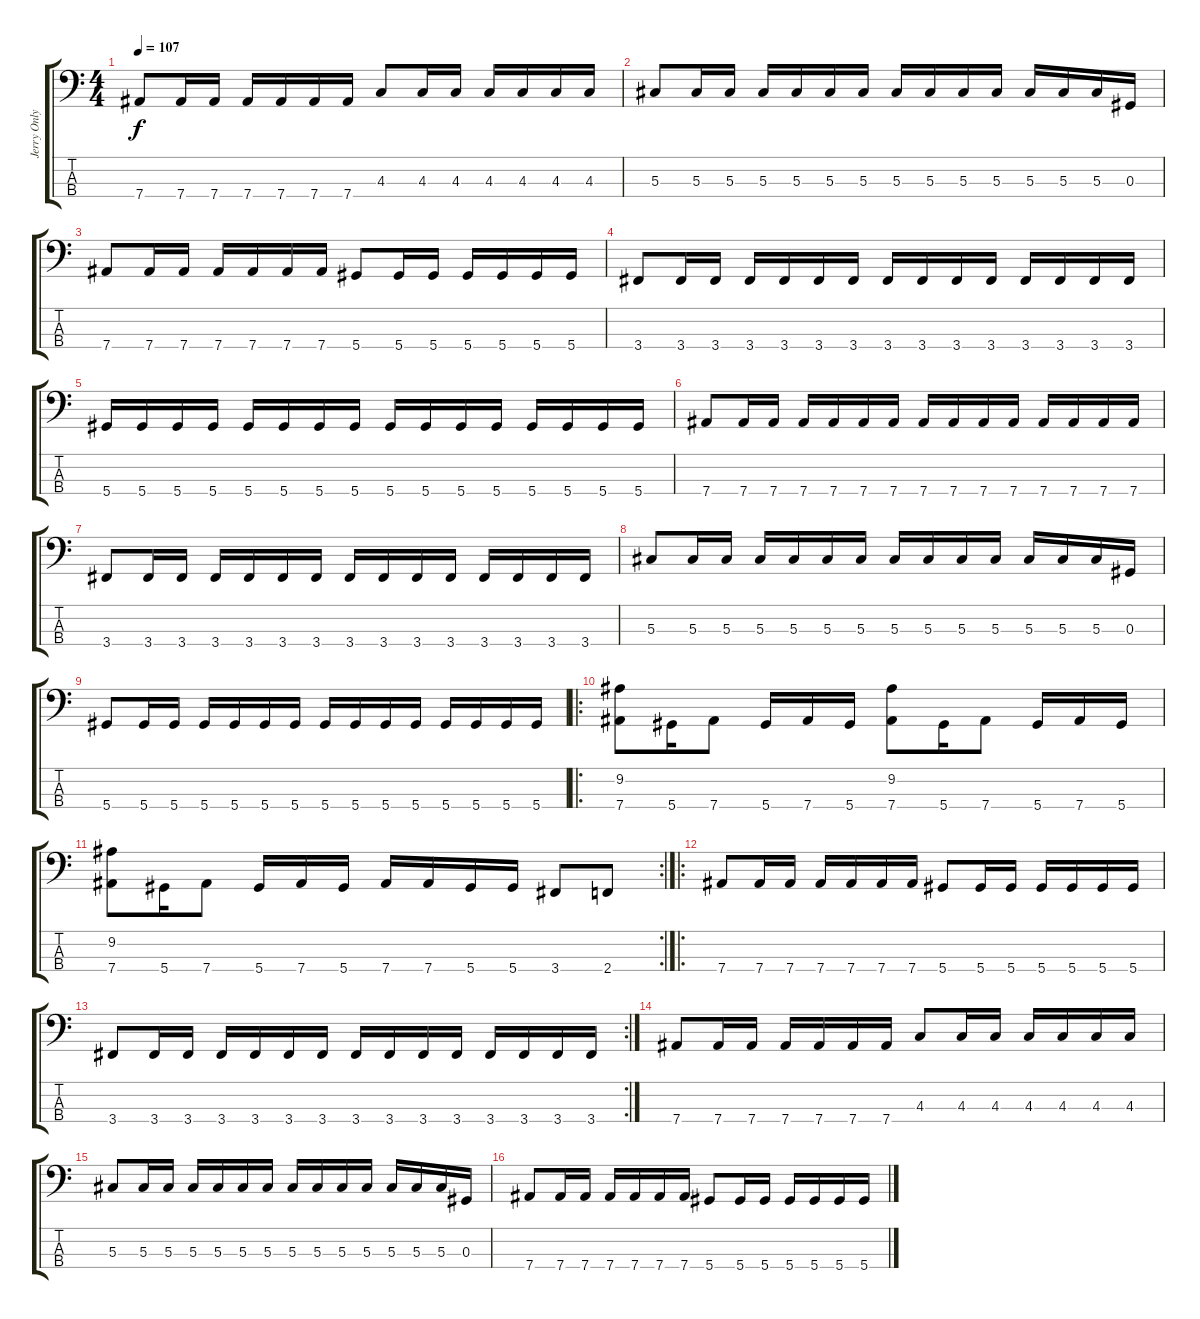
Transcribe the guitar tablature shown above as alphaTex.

\track ("Jerry Only (distortion bass)" "Jerry Only") {instrument distortionguitar}
\staff {score tabs}
\tuning (Gb2 Db2 Ab1 Eb1) {hide}
\ts (4 4)
\tempo 107
\clef f4
\ks c
7.4.8{dy f} 7.4.16 7.4.16 7.4.16 7.4.16 7.4.16 7.4.16 4.3.8 4.3.16 4.3.16 4.3.16 4.3.16 4.3.16 4.3.16 |
5.3.8 5.3.16 5.3.16 5.3.16 5.3.16 5.3.16 5.3.16 5.3.16 5.3.16 5.3.16 5.3.16 5.3.16 5.3.16 5.3.16 0.3.16 |
7.4.8 7.4.16 7.4.16 7.4.16 7.4.16 7.4.16 7.4.16 5.4.8 5.4.16 5.4.16 5.4.16 5.4.16 5.4.16 5.4.16 |
3.4.8 3.4.16 3.4.16 3.4.16 3.4.16 3.4.16 3.4.16 3.4.16 3.4.16 3.4.16 3.4.16 3.4.16 3.4.16 3.4.16 3.4.16 |
5.4.16 5.4.16 5.4.16 5.4.16 5.4.16 5.4.16 5.4.16 5.4.16 5.4.16 5.4.16 5.4.16 5.4.16 5.4.16 5.4.16 5.4.16 5.4.16 |
7.4.8 7.4.16 7.4.16 7.4.16 7.4.16 7.4.16 7.4.16 7.4.16 7.4.16 7.4.16 7.4.16 7.4.16 7.4.16 7.4.16 7.4.16 |
3.4.8 3.4.16 3.4.16 3.4.16 3.4.16 3.4.16 3.4.16 3.4.16 3.4.16 3.4.16 3.4.16 3.4.16 3.4.16 3.4.16 3.4.16 |
5.3.8 5.3.16 5.3.16 5.3.16 5.3.16 5.3.16 5.3.16 5.3.16 5.3.16 5.3.16 5.3.16 5.3.16 5.3.16 5.3.16 0.3.16 |
5.4.8 5.4.16 5.4.16 5.4.16 5.4.16 5.4.16 5.4.16 5.4.16 5.4.16 5.4.16 5.4.16 5.4.16 5.4.16 5.4.16 5.4.16 |
\ro
(9.2 7.4).8 5.4.16 7.4.8 5.4.16 7.4.16 5.4.16 (9.2 7.4).8 5.4.16 7.4.8 5.4.16 7.4.16 5.4.16 |
\rc 2
(9.2 7.4).8 5.4.16 7.4.8 5.4.16 7.4.16 5.4.16 7.4.16 7.4.16 5.4.16 5.4.16 3.4.8 2.4.8 |
\ro
7.4.8 7.4.16 7.4.16 7.4.16 7.4.16 7.4.16 7.4.16 5.4.8 5.4.16 5.4.16 5.4.16 5.4.16 5.4.16 5.4.16 |
\rc 2
3.4.8 3.4.16 3.4.16 3.4.16 3.4.16 3.4.16 3.4.16 3.4.16 3.4.16 3.4.16 3.4.16 3.4.16 3.4.16 3.4.16 3.4.16 |
7.4.8 7.4.16 7.4.16 7.4.16 7.4.16 7.4.16 7.4.16 4.3.8 4.3.16 4.3.16 4.3.16 4.3.16 4.3.16 4.3.16 |
5.3.8 5.3.16 5.3.16 5.3.16 5.3.16 5.3.16 5.3.16 5.3.16 5.3.16 5.3.16 5.3.16 5.3.16 5.3.16 5.3.16 0.3.16 |
7.4.8 7.4.16 7.4.16 7.4.16 7.4.16 7.4.16 7.4.16 5.4.8 5.4.16 5.4.16 5.4.16 5.4.16 5.4.16 5.4.16
